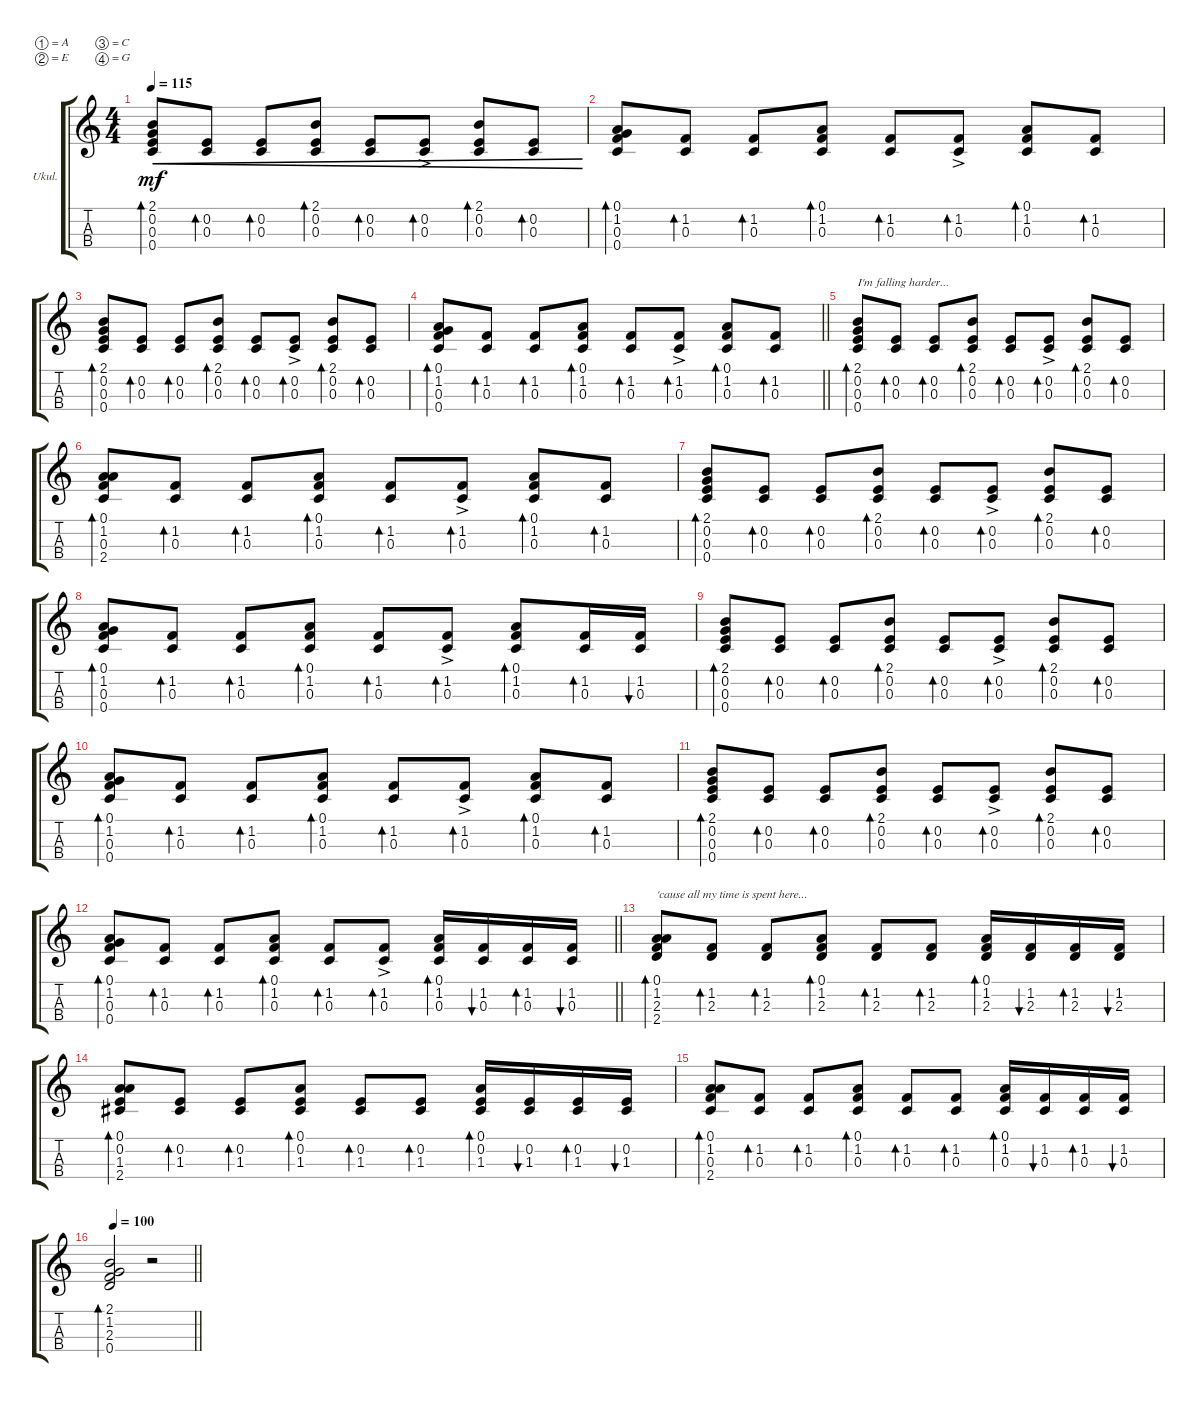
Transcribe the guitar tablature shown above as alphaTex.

\defaultSystemsLayout 4
\bracketExtendMode groupsimilarinstruments
\firstSystemTrackNameOrientation horizontal
\otherSystemsTrackNameOrientation horizontal
\track ("Ukulele" "Ukul.") {instrument shamisen}
\staff {score tabs}
\tuning (A4 E4 C4 G4)
\ts (4 4)
\tempo 115
\clef g2
\ks c
(2.1 0.2 0.3 0.4).8{bd 61 cre dy mf instrument shamisen} (0.2 0.3).8{bd 60 cre} (0.3 0.2).8{bd 59 cre} (2.1 0.2 0.3).8{bd 58 cre} (0.2 0.3).8{bd 58 cre} (0.3{ac} 0.2).8{bd 58 cre} (2.1 0.2 0.3).8{bd 58 cre} (0.2 0.3).8{bd 58 cre} |
(0.4 0.3 1.2 0.1).8{bd 58} (1.2 0.3).8{bd 58} (0.3 1.2).8{bd 58} (0.1 1.2 0.3).8{bd 58} (1.2 0.3).8{bd 58} (0.3{ac} 1.2).8{bd 58} (0.1 1.2 0.3).8{bd 58} (1.2 0.3).8{bd 58} |
(2.1 0.2 0.3 0.4).8{bd 61} (0.2 0.3).8{bd 60} (0.3 0.2).8{bd 59} (2.1 0.2 0.3).8{bd 58} (0.2 0.3).8{bd 58} (0.3{ac} 0.2).8{bd 58} (2.1 0.2 0.3).8{bd 58} (0.2 0.3).8{bd 58} |
\barLineRight lightlight
(0.4 0.3 1.2 0.1).8{bd 58} (1.2 0.3).8{bd 58} (0.3 1.2).8{bd 58} (0.1 1.2 0.3).8{bd 58} (1.2 0.3).8{bd 58} (0.3{ac} 1.2).8{bd 58} (0.1 1.2 0.3).8{bd 58} (1.2 0.3).8{bd 58} |
(2.1 0.2 0.3 0.4).8{bd 61 txt "I'm falling harder..."} (0.2 0.3).8{bd 60} (0.3 0.2).8{bd 59} (2.1 0.2 0.3).8{bd 58} (0.2 0.3).8{bd 58} (0.3{ac} 0.2).8{bd 58} (2.1 0.2 0.3).8{bd 58} (0.2 0.3).8{bd 58} |
(2.4 0.3 1.2 0.1).8{bd 58} (1.2 0.3).8{bd 58} (0.3 1.2).8{bd 58} (0.1 1.2 0.3).8{bd 58} (1.2 0.3).8{bd 58} (0.3{ac} 1.2).8{bd 58} (0.1 1.2 0.3).8{bd 58} (1.2 0.3).8{bd 58} |
(2.1 0.2 0.3 0.4).8{bd 61} (0.2 0.3).8{bd 60} (0.3 0.2).8{bd 59} (2.1 0.2 0.3).8{bd 58} (0.2 0.3).8{bd 58} (0.3{ac} 0.2).8{bd 58} (2.1 0.2 0.3).8{bd 58} (0.2 0.3).8{bd 58} |
(0.4 0.3 1.2 0.1).8{bd 58} (1.2 0.3).8{bd 58} (0.3 1.2).8{bd 58} (0.1 1.2 0.3).8{bd 58} (1.2 0.3).8{bd 58} (0.3{ac} 1.2).8{bd 58} (0.1 1.2 0.3).8{bd 58} (1.2 0.3).16{bd 58} (1.2 0.3).16{bu 45} |
(2.1 0.2 0.3 0.4).8{bd 61} (0.2 0.3).8{bd 60} (0.3 0.2).8{bd 59} (2.1 0.2 0.3).8{bd 58} (0.2 0.3).8{bd 58} (0.3{ac} 0.2).8{bd 58} (2.1 0.2 0.3).8{bd 58} (0.2 0.3).8{bd 58} |
(0.4 0.3 1.2 0.1).8{bd 58} (1.2 0.3).8{bd 58} (0.3 1.2).8{bd 58} (0.1 1.2 0.3).8{bd 58} (1.2 0.3).8{bd 58} (0.3{ac} 1.2).8{bd 58} (0.1 1.2 0.3).8{bd 58} (1.2 0.3).8{bd 58} |
(2.1 0.2 0.3 0.4).8{bd 61} (0.2 0.3).8{bd 60} (0.3 0.2).8{bd 59} (2.1 0.2 0.3).8{bd 58} (0.2 0.3).8{bd 58} (0.3{ac} 0.2).8{bd 58} (2.1 0.2 0.3).8{bd 58} (0.2 0.3).8{bd 58} |
\barLineRight lightlight
(0.4 0.3 1.2 0.1).8{bd 58} (1.2 0.3).8{bd 58} (0.3 1.2).8{bd 58} (0.1 1.2 0.3).8{bd 58} (1.2 0.3).8{bd 58} (0.3{ac} 1.2).8{bd 58} (1.2 0.3 0.1).16{bd 58} (1.2 0.3).16{bu 45} (1.2 0.3).16{bd 58} (1.2 0.3).16{bu 45} |
(2.4 2.3 1.2 0.1).8{bd 58 txt "'cause all my time is spent here..."} (1.2 2.3).8{bd 58} (2.3 1.2).8{bd 58} (0.1 1.2 2.3).8{bd 58} (1.2 2.3).8{bd 58} (2.3 1.2).8{bd 58} (1.2 2.3 0.1).16{bd 58} (1.2 2.3).16{bu 45} (1.2 2.3).16{bd 58} (1.2 2.3).16{bu 45} |
(2.4 1.3 0.2 0.1).8{bd 58} (0.2 1.3).8{bd 58} (1.3 0.2).8{bd 58} (0.1 0.2 1.3).8{bd 58} (0.2 1.3).8{bd 58} (1.3 0.2).8{bd 58} (0.2 1.3 0.1).16{bd 58} (0.2 1.3).16{bu 45} (0.2 1.3).16{bd 58} (0.2 1.3).16{bu 45} |
(2.4 0.3 1.2 0.1).8{bd 58} (1.2 0.3).8{bd 58} (0.3 1.2).8{bd 58} (0.1 1.2 0.3).8{bd 58} (1.2 0.3).8{bd 58} (0.3 1.2).8{bd 58} (1.2 0.3 0.1).16{bd 58} (1.2 0.3).16{bu 45} (1.2 0.3).16{bd 58} (1.2 0.3).16{bu 45} |
\tempo 100
\barLineRight lightlight
(0.4 2.3 1.2 2.1).2{bd 237} r.2
